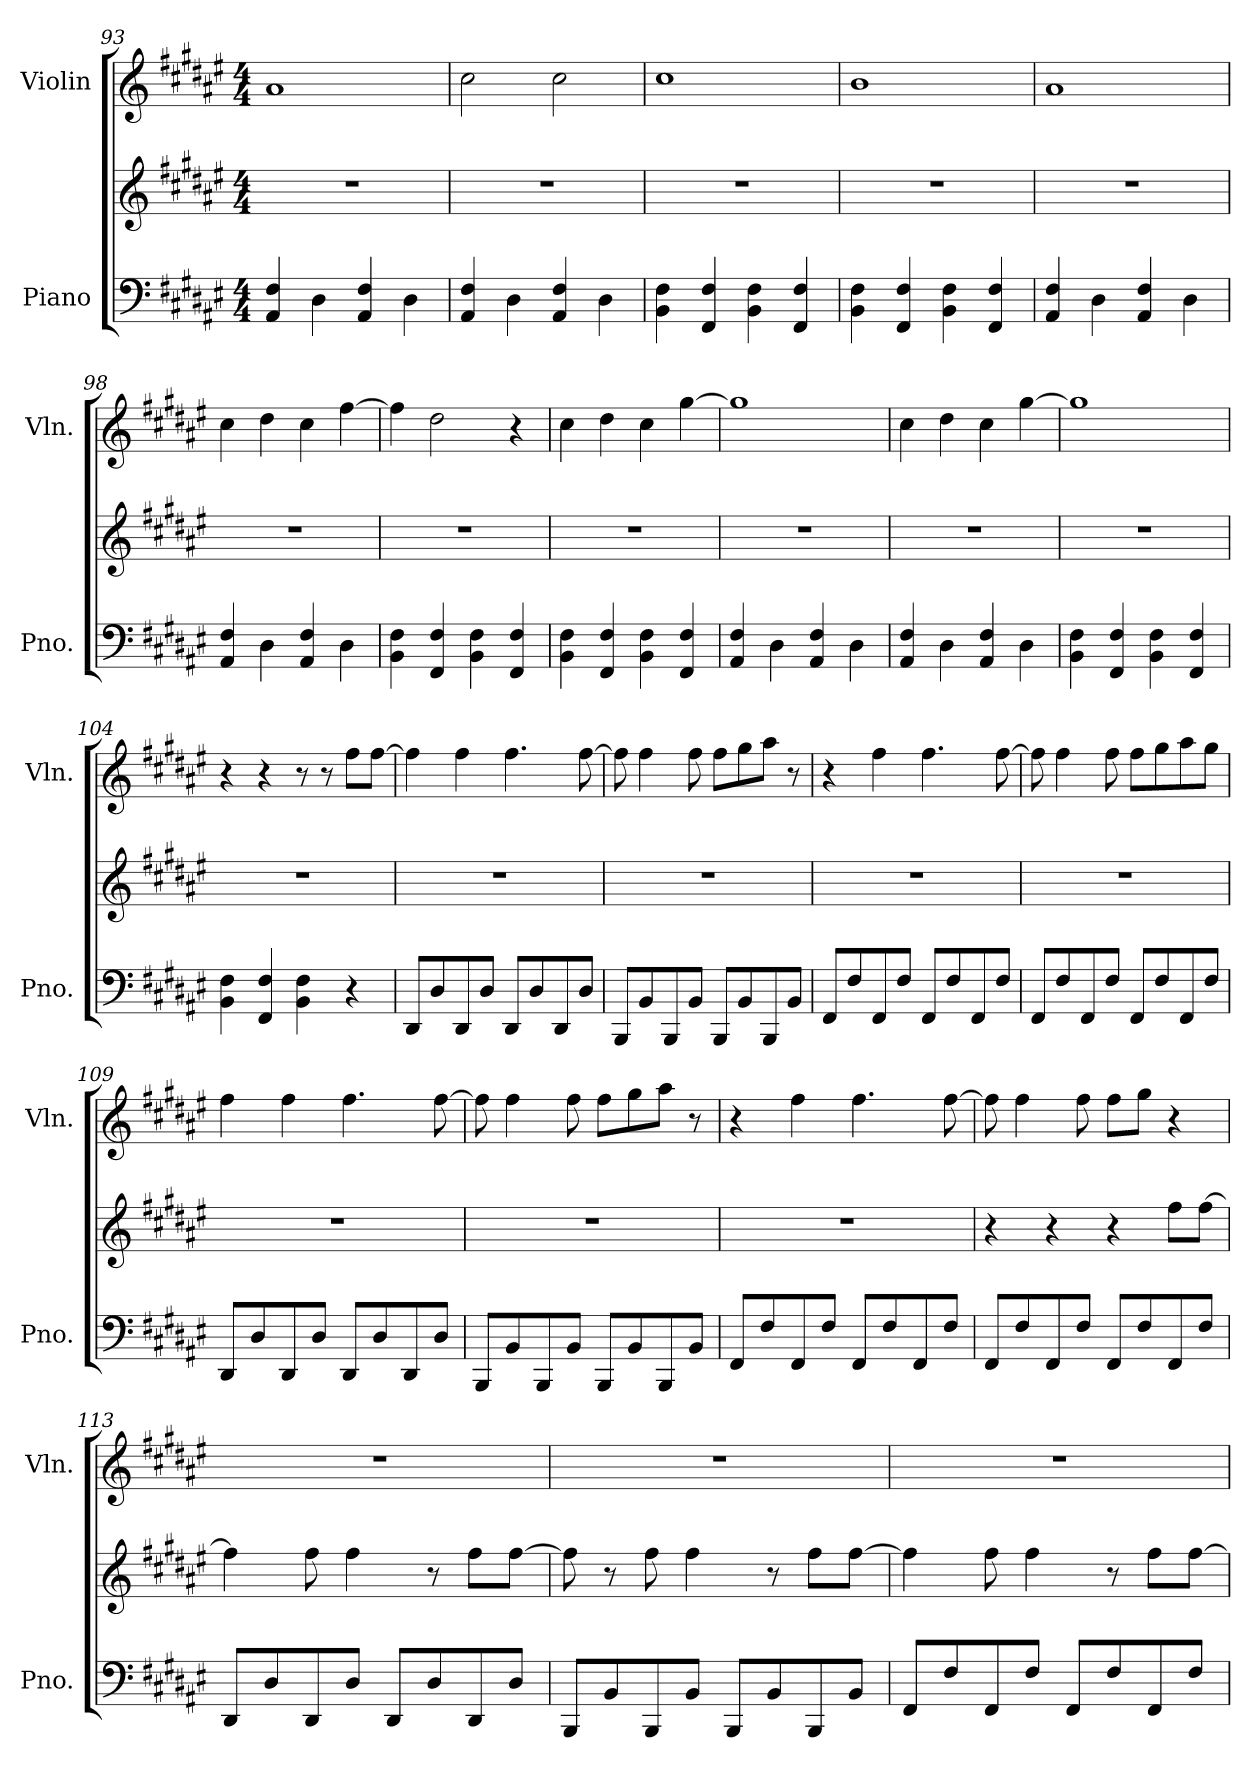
**kern	**kern	**kern
*part2	*part2	*part1
*staff3	*staff2	*staff1
*I"Piano	*	*I"Violin
*I'Pno.	*	*I'Vln.
!!LO:LB:g=z
*clefF4	*clefG2	*clefG2
*k[f#c#g#d#a#e#]	*k[f#c#g#d#a#e#]	*k[f#c#g#d#a#e#]
*M4/4	*M4/4	*M4/4
=93	=93	=93
4AA#/ 4F#/	1r	1a#
4D#\	.	.
4AA#/ 4F#/	.	.
4D#\	.	.
=94	=94	=94
4AA#/ 4F#/	1r	2cc#\
4D#\	.	.
4AA#/ 4F#/	.	2cc#\
4D#\	.	.
=95	=95	=95
4BB\ 4F#\	1r	1cc#
4FF#/ 4F#/	.	.
4BB\ 4F#\	.	.
4FF#/ 4F#/	.	.
=96	=96	=96
4BB\ 4F#\	1r	1b
4FF#/ 4F#/	.	.
4BB\ 4F#\	.	.
4FF#/ 4F#/	.	.
=97	=97	=97
4AA#/ 4F#/	1r	1a#
4D#\	.	.
4AA#/ 4F#/	.	.
4D#\	.	.
=98	=98	=98
4AA#/ 4F#/	1r	4cc#\
4D#\	.	4dd#\
4AA#/ 4F#/	.	4cc#\
4D#\	.	[4ff#\
=99	=99	=99
4BB\ 4F#\	1r	4ff#\]
4FF#/ 4F#/	.	2dd#\
4BB\ 4F#\	.	.
4FF#/ 4F#/	.	4r
=100	=100	=100
4BB\ 4F#\	1r	4cc#\
4FF#/ 4F#/	.	4dd#\
4BB\ 4F#\	.	4cc#\
4FF#/ 4F#/	.	[4gg#\
!!LO:LB:g=z
=101	=101	=101
4AA#/ 4F#/	1r	1gg#]
4D#\	.	.
4AA#/ 4F#/	.	.
4D#\	.	.
=102	=102	=102
4AA#/ 4F#/	1r	4cc#\
4D#\	.	4dd#\
4AA#/ 4F#/	.	4cc#\
4D#\	.	[4gg#\
=103	=103	=103
4BB\ 4F#\	1r	1gg#]
4FF#/ 4F#/	.	.
4BB\ 4F#\	.	.
4FF#/ 4F#/	.	.
=104	=104	=104
4BB\ 4F#\	1r	4r
4FF#/ 4F#/	.	4r
4BB\ 4F#\	.	8r
.	.	8r
4r	.	8ff#\L
.	.	[8ff#\J
=105	=105	=105
8DD#/L	1r	4ff#\]
8D#/	.	.
8DD#/	.	4ff#\
8D#/J	.	.
8DD#/L	.	4.ff#\
8D#/	.	.
8DD#/	.	.
8D#/J	.	[8ff#\
=106	=106	=106
8BBB/L	1r	8ff#\]
8BB/	.	4ff#\
8BBB/	.	.
8BB/J	.	8ff#\
8BBB/L	.	8ff#\L
8BB/	.	8gg#\
8BBB/	.	8aa#\J
8BB/J	.	8r
!!LO:LB:g=z
=107	=107	=107
8FF#/L	1r	4r
8F#/	.	.
8FF#/	.	4ff#\
8F#/J	.	.
8FF#/L	.	4.ff#\
8F#/	.	.
8FF#/	.	.
8F#/J	.	[8ff#\
=108	=108	=108
8FF#/L	1r	8ff#\]
8F#/	.	4ff#\
8FF#/	.	.
8F#/J	.	8ff#\
8FF#/L	.	8ff#\L
8F#/	.	8gg#\
8FF#/	.	8aa#\
8F#/J	.	8gg#\J
=109	=109	=109
8DD#/L	1r	4ff#\
8D#/	.	.
8DD#/	.	4ff#\
8D#/J	.	.
8DD#/L	.	4.ff#\
8D#/	.	.
8DD#/	.	.
8D#/J	.	[8ff#\
=110	=110	=110
8BBB/L	1r	8ff#\]
8BB/	.	4ff#\
8BBB/	.	.
8BB/J	.	8ff#\
8BBB/L	.	8ff#\L
8BB/	.	8gg#\
8BBB/	.	8aa#\J
8BB/J	.	8r
!!LO:PB:g=z
=111	=111	=111
8FF#/L	1r	4r
8F#/	.	.
8FF#/	.	4ff#\
8F#/J	.	.
8FF#/L	.	4.ff#\
8F#/	.	.
8FF#/	.	.
8F#/J	.	[8ff#\
=112	=112	=112
8FF#/L	4r	8ff#\]
8F#/	.	4ff#\
8FF#/	4r	.
8F#/J	.	8ff#\
8FF#/L	4r	8ff#\L
8F#/	.	8gg#\J
8FF#/	8ff#\L	4r
8F#/J	[8ff#\J	.
=113	=113	=113
8DD#/L	4ff#\]	1r
8D#/	.	.
8DD#/	8ff#\	.
8D#/J	4ff#\	.
8DD#/L	.	.
8D#/	8r	.
8DD#/	8ff#\L	.
8D#/J	[8ff#\J	.
=114	=114	=114
8BBB/L	8ff#\]	1r
8BB/	8r	.
8BBB/	8ff#\	.
8BB/J	4ff#\	.
8BBB/L	.	.
8BB/	8r	.
8BBB/	8ff#\L	.
8BB/J	[8ff#\J	.
!!LO:LB:g=z
=115	=115	=115
8FF#/L	4ff#\]	1r
8F#/	.	.
8FF#/	8ff#\	.
8F#/J	4ff#\	.
8FF#/L	.	.
8F#/	8r	.
8FF#/	8ff#\L	.
8F#/J	[8ff#\J	.
=	=	=
*-	*-	*-
